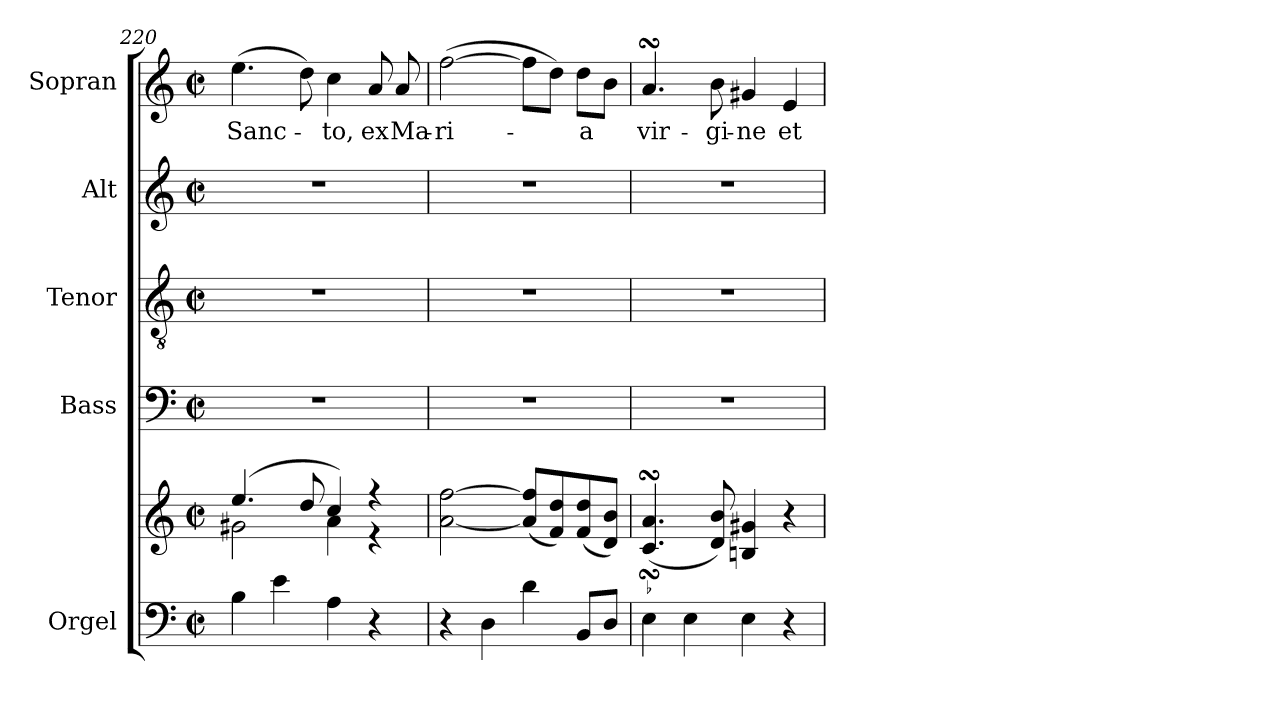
**kern	**kern	**kern	**kern	**kern	**kern	**text
*part5	*part5	*part4	*part3	*part2	*part1	*part1
*staff6	*staff5	*staff4	*staff3	*staff2	*staff1	*staff1
*I"Orgel	*	*I"Bass	*I"Tenor	*I"Alt	*I"Sopran	*
*I'Org.	*	*I'B.	*I'T.	*I'A.	*I'S.	*
*clefF4	*clefG2	*clefF4	*clefGv2	*clefG2	*clefG2	*
*k[]	*k[]	*k[]	*k[]	*k[]	*k[]	*
*C:	*C:	*C:	*C:	*C:	*C:	*
*M2/2	*M2/2	*M2/2	*M2/2	*M2/2	*M2/2	*
*met(c|)	*met(c|)	*met(c|)	*met(c|)	*met(c|)	*met(c|)	*
=220	=220	=220	=220	=220	=220	=220
*	*^	*	*	*	*	*
!	!	!	!	!	!	!	!LO:LY:b
4B\	(4.ee/	2g#X\	1r	1r	1r	(>4.ee\	Sanc-
4e\	.	.	.	.	.	.	.
.	8dd/	.	.	.	.	8dd\)	.
!	!	!	!	!	!	!	!LO:LY:b
4A\	4cc/)	4a\	.	.	.	4cc\	-to,
!	!	!	!	!	!	!	!LO:LY:b
4r	4r	4r	.	.	.	8a/	ex
!	!	!	!	!	!	!	!LO:LY:b
.	.	.	.	.	.	8a/	Ma-
*	*v	*v	*	*	*	*	*
=221	=221	=221	=221	=221	=221	=221
!	!	!	!	!	!	!LO:LY:b
4r	[2a\ [2ff\	1r	1r	1r	(>[2ff\	-ri-
4D\	.	.	.	.	.	.
4d\	(<8a/] 8ff/]L	.	.	.	8ff\L]	.
.	8f/ 8dd/)	.	.	.	8dd\J)	.
!	!	!	!	!	!	!LO:LY:b
8BB/L	(<8f/ 8dd/	.	.	.	8dd\L	-a
8D/J	8d/ 8b/J)	.	.	.	8b\J	.
=222	=222	=222	=222	=222	=222	=222
!	!	!	!	!	!	!LO:LY:b
4E\	(<4.c/sSSS 4.a/sSSS	1r	1r	1r	4.asSSS/	vir-
4E\	.	.	.	.	.	.
!	!	!	!	!	!	!LO:LY:b
.	8d/ 8b/)	.	.	.	8b\	-gi-
!	!	!	!	!	!	!LO:LY:b
4E\	4B/ 4g#X/	.	.	.	4g#X/	-ne
!	!	!	!	!	!	!LO:LY:b
4r	4r	.	.	.	4e/	et
=	=	=	=	=	=	=
*-	*-	*-	*-	*-	*-	*-
